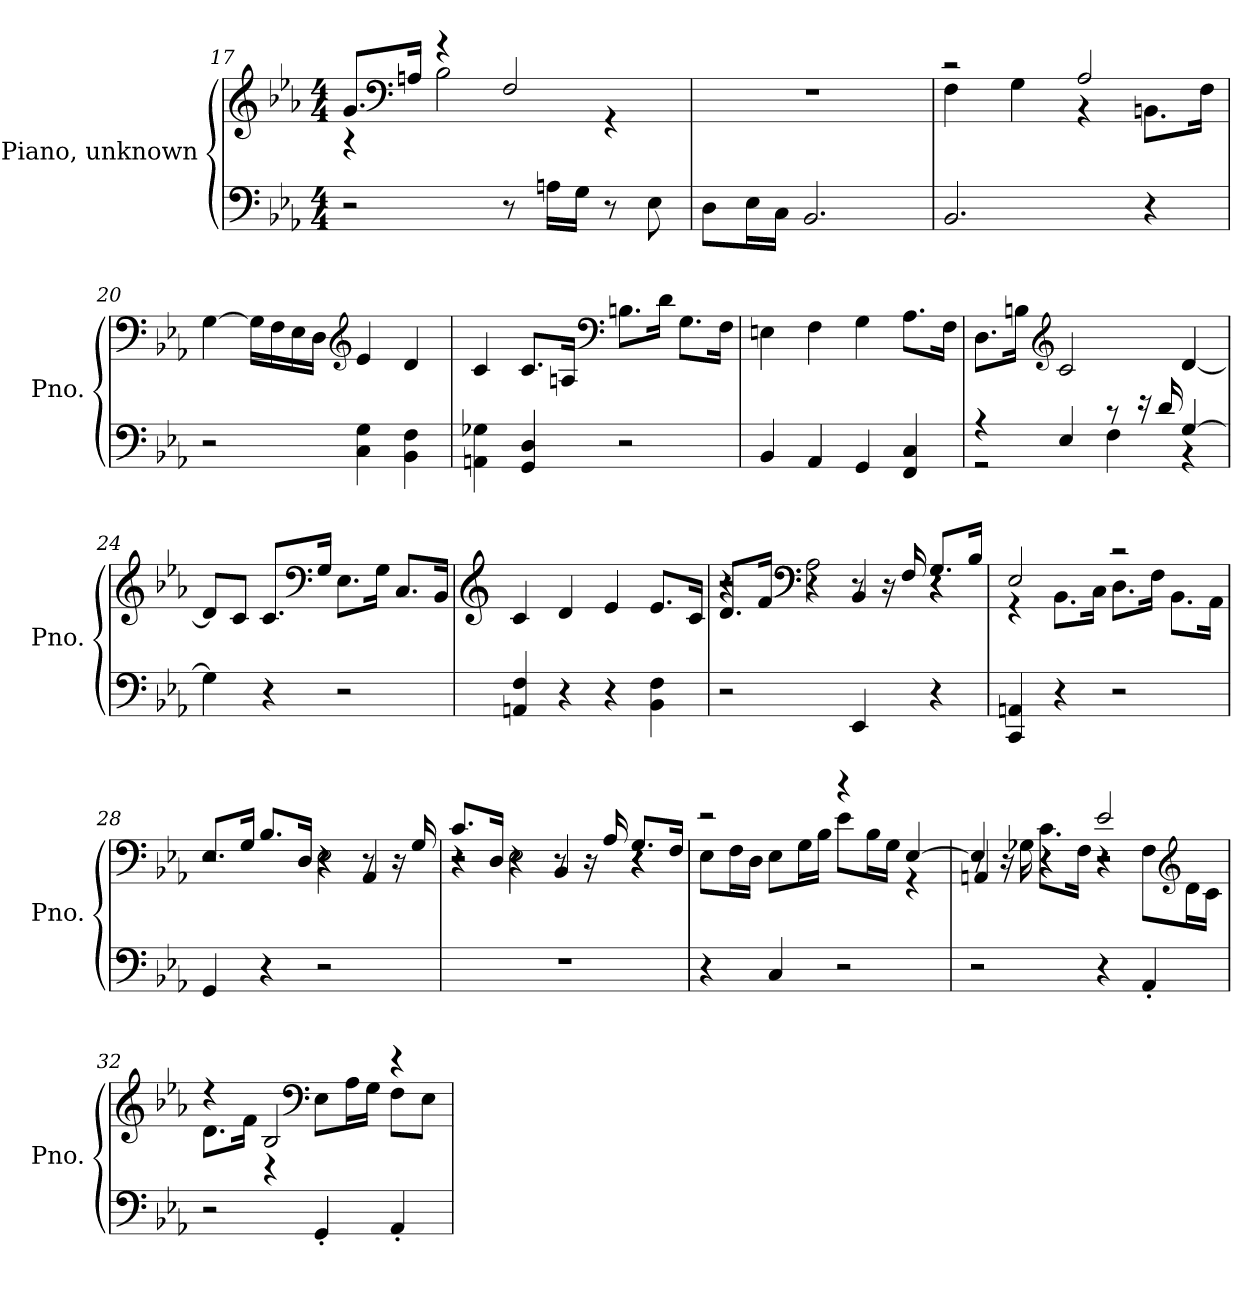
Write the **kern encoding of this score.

**kern	**kern
*part1	*part1
*staff2	*staff1
*I"Piano, unknown	*
*I'Pno.	*
*clefF4	*clefG2
*k[b-e-a-]	*k[b-e-a-]
*M4/4	*M4/4
=17	=17
*	*^
2r	8.g/L	4r
*	*clefF4	*
.	16An/Jk	.
.	4r	2B-\
8r	2F/	.
16An\LL	.	.
16G\JJ	.	.
8r	.	4r
8E-\	.	.
*	*v	*v
=18	=18
8D\L	1r
16E-\L	.
16C\JJ	.
2.BB-/	.
=19	=19
*	*^
2.BB-/	2r	4F\
.	.	4G\
.	2A-/	4r
4r	.	8.BBn\L
.	.	16F\Jk
*	*v	*v
!!LO:LB:g=z
=20	=20
2r	[4G\
.	16G\LL]
.	16F\
.	16E-\
.	16D\JJ
*	*clefG2
4C\ 4G\	4e-/
4BB-\ 4F\	4d/
=21	=21
4AAn\ 4G-X\	4c/
4GG/ 4D/	8.c/L
.	16An/Jk
*	*clefF4
2r	8.Bn\L
.	16d\Jk
.	8.G\L
.	16F\Jk
=22	=22
4BB-/	4En\
4AA-/	4F\
4GG/	4G\
4FF/ 4C/	8.A-\L
.	16F\Jk
=23	=23
*^	*
4r	2r	8.D\L
.	.	16Bn\Jk
*	*	*clefG2
4E-/	.	2c/
8r	4F\	.
16r	.	.
16d/	.	.
[4G/	4r	[4d/
*v	*v	*
!!LO:PB:g=z
=24	=24
4G\]	8d/L]
.	8c/J
4r	8.c/L
*	*clefF4
.	16G/Jk
2r	8.E-\L
.	16G\Jk
.	8.C/L
.	16BB-/Jk
=25	=25
*	*clefG2
4AAn/ 4F/	4c/
4r	4d/
4r	4e-/
4BB-\ 4F\	8.e-/L
.	16c/Jk
=26	=26
*	*^
*	*	*^
2r	8.d/L	4r	2r
.	16f/Jk	.	.
*	*clefF4	*	*
.	4r	2A-\	.
4EE-/	8r	.	4BB-/
.	16r	.	.
.	16F/	.	.
4r	8.G/L	4r	4r
.	16B-/Jk	.	.
*	*	*v	*v
=27	=27	=27
4CC/ 4AAn/	2E-/	4r
4r	.	8.BB-\L
.	.	16C\Jk
2r	2r	8.D\L
.	.	16F\Jk
.	.	8.BB-\L
.	.	16AA-\Jk
!!LO:LB:g=z
=28	=28	=28
*	*	*^
4GG/	8.E-/L	2r	2r
.	16G/Jk	.	.
4r	8.B-/L	.	.
.	16D/Jk	.	.
2r	4r	2E-\	4r
.	8r	.	4AA-/
.	16r	.	.
.	16G/	.	.
=29	=29	=29	=29
1r	8.c/L	4r	2r
.	16D/Jk	.	.
.	4r	2E-\	.
.	8r	.	4BB-/
.	16r	.	.
.	16A-/	.	.
.	8.G/L	4r	4r
.	16F/Jk	.	.
*	*	*v	*v
=30	=30	=30
4r	2r	8E-\L
.	.	16F\L
.	.	16D\JJ
4C/	.	8E-\L
.	.	16G\L
.	.	16B-\JJ
2r	4r	8e-\L
.	.	16B-\L
.	.	16G\JJ
.	[4E-/	4r
=31	=31	=31
*	*	*^
2r	4E-/]	8r	4AAn/
.	.	16r	.
.	.	16G-X\	.
.	4r	8.c\L	4r
.	.	16F\Jk	.
4r	2e-/	4r	2r
4AA-'/	.	8F\L	.
*	*clefG2	*	*
.	.	16d\L	.
.	.	16c\JJ	.
*	*	*v	*v
!!LO:LB:g=z
=32	=32	=32
2r	4r	8.d\L
.	.	16f\Jk
.	2B-/	4r
*	*clefF4	*
4GG'/	.	8E-\L
.	.	16A-\L
.	.	16G\JJ
4AA-'/	4r	8F\L
.	.	8E-\J
*	*v	*v
=	=
*-	*-
